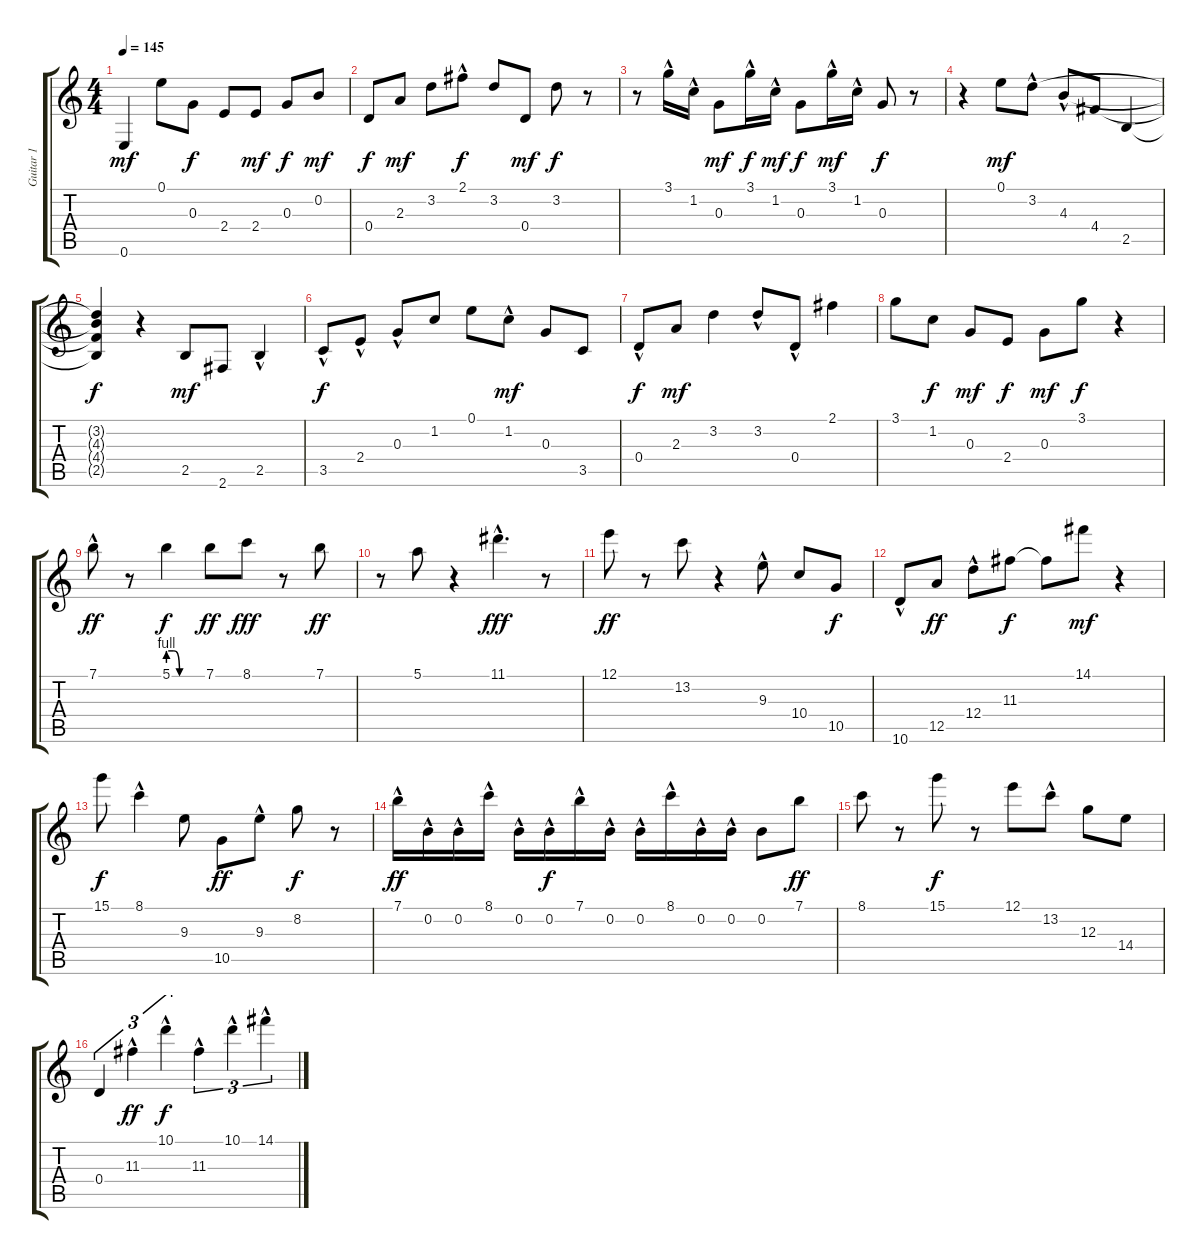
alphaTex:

\track ("Guitar 1" "Guitar 1") {instrument acousticguitarsteel}
\staff {score tabs}
\tuning (E4 B3 G3 D3 A2 E2) {hide}
\ts (4 4)
\tempo 145
\clef g2
\ks c
0.6.4{dy mf} 0.1.8 0.3.8{dy f} 2.4.8 2.4.8{dy mf} 0.3.8{dy f} 0.2.8{dy mf} |
0.4.8{dy f} 2.3.8{dy mf} 3.2.8 2.1{hac}.8{dy f} 3.2.8 0.4.8{dy mf} 3.2.8{dy f} r.8 |
r.8 3.1{hac}.16 1.2{hac}.16 0.3.8{dy mf} 3.1{hac}.16{dy f} 1.2{hac}.16{dy mf} 0.3.8{dy f} 3.1{hac}.16{dy mf} 1.2{hac}.16 0.3.8{dy f} r.8 |
r.4 0.1.8{dy mf} 3.2{hac}.8 4.3{hac}.8 4.4.8 2.5.4 |
(3.2{t} 4.3{t} 4.4{t} 2.5{t}).4{dy f} r.4 2.5.8{dy mf} 2.6.8 2.5{hac}.4 |
3.5{hac}.8{dy f} 2.4{hac}.8 0.3{hac}.8 1.2.8 0.1.8 1.2{hac}.8{dy mf} 0.3.8 3.5.8 |
0.4{hac}.8{dy f} 2.3.8{dy mf} 3.2.4 3.2{hac}.8 0.4{hac}.8 2.1.4 |
3.1.8 1.2.8{dy f} 0.3.8{dy mf} 2.4.8{dy f} 0.3.8{dy mf} 3.1.8{dy f} r.4 |
7.1{hac}.8{dy ff} r.8 5.1{be (custom 0 4 10 4 20 0 60 0)}.4{dy f} 7.1.8{dy ff} 8.1.8{dy fff} r.8 7.1.8{dy ff} |
r.8 5.1.8 r.4 11.1{hac}.4{d dy fff} r.8 |
12.1.8{dy ff} r.8 13.2.8 r.4 9.3{hac}.8 10.4.8 10.5.8{dy f} |
10.6{hac}.8 12.5.8{dy ff} 12.4{hac}.8 11.3.8{dy f} 11.3{t}.8 14.1.8{dy mf} r.4 |
15.1.8{dy f} 8.1{hac}.4 9.3.8 10.5.8{dy ff} 9.3{hac}.8 8.2.8{dy f} r.8 |
7.1{hac}.16{dy ff} 0.2{hac}.16 0.2{hac}.16 8.1{hac}.16 0.2{hac}.16 0.2{hac}.16{dy f} 7.1{hac}.16 0.2{hac}.16 0.2{hac}.16 8.1{hac}.16 0.2{hac}.16 0.2{hac}.16 0.2.8 7.1.8{dy ff} |
8.1.8 r.8 15.1.8{dy f} r.8 12.1.8 13.2{hac}.8 12.3.8 14.4.8 |
0.4.4{tu (3 2)} 11.3{hac}.4{tu (3 2) dy ff} 10.1{hac}.4{tu (3 2) dy f} 11.3{hac}.4{tu (3 2)} 10.1{hac}.4{tu (3 2)} 14.1{hac}.4{tu (3 2)}
